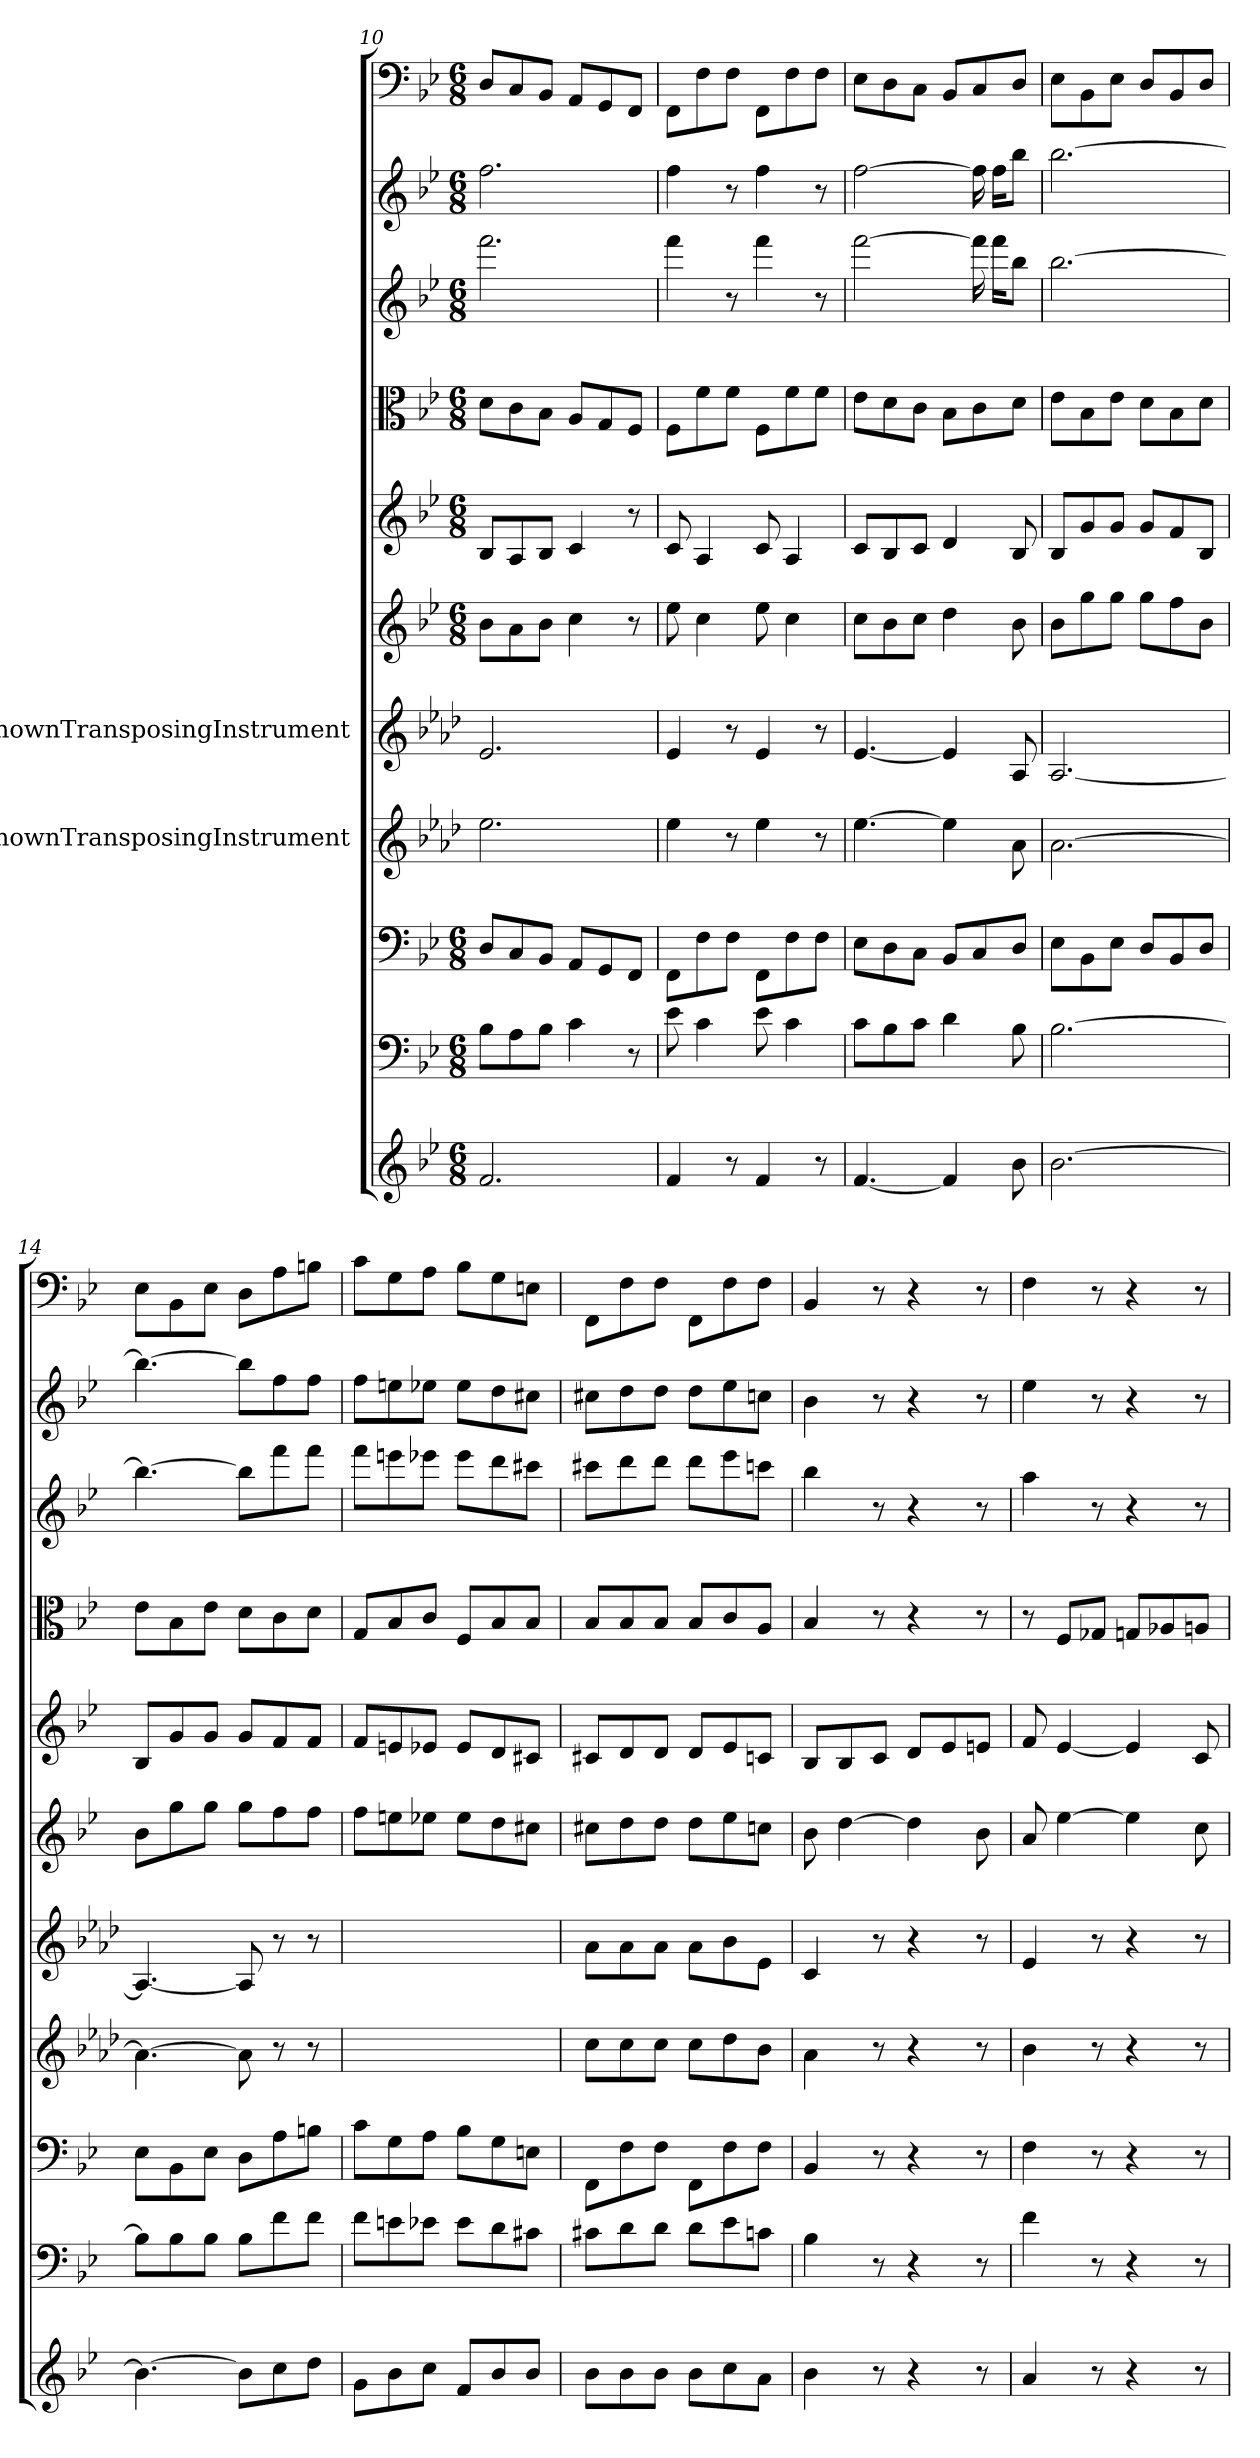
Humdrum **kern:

**kern	**kern	**kern	**kern	**kern	**kern	**kern	**kern	**kern	**kern	**kern
*part11	*part10	*part9	*part8	*part7	*part6	*part5	*part4	*part3	*part2	*part1
*staff11	*staff10	*staff9	*staff8	*staff7	*staff6	*staff5	*staff4	*staff3	*staff2	*staff1
*	*	*	*I"UnknownTransposingInstrument	*I"UnknownTransposingInstrument	*	*	*	*	*	*
*clefG2	*clefF4	*clefF4	*clefG2	*clefG2	*clefG2	*clefG2	*clefC3	*clefG2	*clefG2	*clefF4
*	*	*	*ITrd-1c-2	*ITrd-1c-2	*	*	*	*	*	*
*k[b-e-]	*k[b-e-]	*k[b-e-]	*k[b-e-]	*k[b-e-]	*k[b-e-]	*k[b-e-]	*k[b-e-]	*k[b-e-]	*k[b-e-]	*k[b-e-]
*B-:	*B-:	*B-:	*	*	*B-:	*B-:	*B-:	*B-:	*B-:	*B-:
*M6/8	*M6/8	*M6/8	*	*	*M6/8	*M6/8	*M6/8	*M6/8	*M6/8	*M6/8
=10	=10	=10	=10	=10	=10	=10	=10	=10	=10	=10
2.f/	8B-\L	8D/L	2.ff\	2.f/	8b-\L	8B-/L	8d\L	2.fff\	2.ff\	8D/L
.	8A\	8C/	.	.	8a\	8A/	8c\	.	.	8C/
.	8B-\J	8BB-/J	.	.	8b-\J	8B-/J	8B-\J	.	.	8BB-/J
.	4c\	8AA/L	.	.	4cc\	4c/	8A/L	.	.	8AA/L
.	.	8GG/	.	.	.	.	8G/	.	.	8GG/
.	8r	8FF/J	.	.	8r	8r	8F/J	.	.	8FF/J
=11	=11	=11	=11	=11	=11	=11	=11	=11	=11	=11
4f/	8e-\	8FF\L	4ff\	4f/	8ee-\	8c/	8F\L	4fff\	4ff\	8FF\L
.	4c\	8F\	.	.	4cc\	4A/	8f\	.	.	8F\
8r	.	8F\J	8r	8r	.	.	8f\J	8r	8r	8F\J
4f/	8e-\	8FF\L	4ff\	4f/	8ee-\	8c/	8F\L	4fff\	4ff\	8FF\L
.	4c\	8F\	.	.	4cc\	4A/	8f\	.	.	8F\
8r	.	8F\J	8r	8r	.	.	8f\J	8r	8r	8F\J
=12	=12	=12	=12	=12	=12	=12	=12	=12	=12	=12
[4.f/	8c\L	8E-\L	[4.ff\	[4.f/	8cc\L	8c/L	8e-\L	[2fff\	[2ff\	8E-\L
.	8B-\	8D\	.	.	8b-\	8B-/	8d\	.	.	8D\
.	8c\J	8C\J	.	.	8cc\J	8c/J	8c\J	.	.	8C\J
4f/]	4d\	8BB-/L	4ff\]	4f/]	4dd\	4d/	8B-\L	.	.	8BB-/L
.	.	8C/	.	.	.	.	8c\	16fff]	16ff]	8C/
.	.	.	.	.	.	.	.	16fff\KL	16ff\KL	.
8b-\	8B-\	8D/J	8b-\	8B-/	8b-\	8B-/	8d\J	8bb-\J	8bb-\J	8D/J
=13	=13	=13	=13	=13	=13	=13	=13	=13	=13	=13
[2.b-\	[2.B-\	8E-\L	[2.b-\	[2.B-/	8b-\L	8B-/L	8e-\L	[2.bb-\	[2.bb-\	8E-\L
.	.	8BB-\	.	.	8gg\	8g/	8B-\	.	.	8BB-\
.	.	8E-\J	.	.	8gg\J	8g/J	8e-\J	.	.	8E-\J
.	.	8D/L	.	.	8gg\L	8g/L	8d\L	.	.	8D/L
.	.	8BB-/	.	.	8ff\	8f/	8B-\	.	.	8BB-/
.	.	8D/J	.	.	8b-\J	8B-/J	8d\J	.	.	8D/J
=14	=14	=14	=14	=14	=14	=14	=14	=14	=14	=14
4.b-\_	8B-\L]	8E-\L	4.b-\_	4.B-/_	8b-\L	8B-/L	8e-\L	4.bb-\_	4.bb-\_	8E-\L
.	8B-\	8BB-\	.	.	8gg\	8g/	8B-\	.	.	8BB-\
.	8B-\J	8E-\J	.	.	8gg\J	8g/J	8e-\J	.	.	8E-\J
8b-\L]	8B-\L	8D\L	8b-\]	8B-/]	8gg\L	8g/L	8d\L	8bb-\L]	8bb-\L]	8D\L
8cc\	8f\	8A\	8r	8r	8ff\	8f/	8c\	8fff\	8ff\	8A\
8dd\J	8f\J	8Bn\J	8r	8r	8ff\J	8f/J	8d\J	8fff\J	8ff\J	8Bn\J
=15	=15	=15	=15	=15	=15	=15	=15	=15	=15	=15
8g\L	8f\L	8c\L	2.r	2.r	8ff\L	8f/L	8G/L	8fff\L	8ff\L	8c\L
8b-\	8en\	8G\	.	.	8een\	8en/	8B-/	8eeen\	8een\	8G\
8cc\J	8e-X\J	8A\J	.	.	8ee-X\J	8e-X/J	8c/J	8eee-X\J	8ee-X\J	8A\J
8f/L	8e-\L	8B-\L	.	.	8ee-\L	8e-/L	8F/L	8eee-\L	8ee-\L	8B-\L
8b-/	8d\	8G\	.	.	8dd\	8d/	8B-/	8ddd\	8dd\	8G\
8b-/J	8c#X\J	8En\J	.	.	8cc#X\J	8c#X/J	8B-/J	8ccc#X\J	8cc#X\J	8En\J
=16	=16	=16	=16	=16	=16	=16	=16	=16	=16	=16
8b-\L	8c#X\L	8FF\L	8dd\L	8b-\L	8cc#X\L	8c#X/L	8B-/L	8ccc#X\L	8cc#X\L	8FF\L
8b-\	8d\	8F\	8dd\	8b-\	8dd\	8d/	8B-/	8ddd\	8dd\	8F\
8b-\J	8d\J	8F\J	8dd\J	8b-\J	8dd\J	8d/J	8B-/J	8ddd\J	8dd\J	8F\J
8b-\L	8d\L	8FF\L	8dd\L	8b-\L	8dd\L	8d/L	8B-/L	8ddd\L	8dd\L	8FF\L
8cc\	8e-\	8F\	8ee-\	8cc\	8ee-\	8e-/	8c/	8eee-\	8ee-\	8F\
8a\J	8cn\J	8F\J	8cc\J	8f\J	8ccn\J	8cn/J	8A/J	8cccn\J	8ccn\J	8F\J
=17	=17	=17	=17	=17	=17	=17	=17	=17	=17	=17
4b-\	4B-\	4BB-/	4b-\	4d/	8b-\	8B-/L	4B-/	4bb-\	4b-\	4BB-/
.	.	.	.	.	[4dd\	8B-/	.	.	.	.
8r	8r	8r	8r	8r	.	8c/J	8r	8r	8r	8r
4r	4r	4r	4r	4r	4dd\]	8d/L	4r	4r	4r	4r
.	.	.	.	.	.	8e-/	.	.	.	.
8r	8r	8r	8r	8r	8b-\	8en/J	8r	8r	8r	8r
=18	=18	=18	=18	=18	=18	=18	=18	=18	=18	=18
4a/	4f\	4F\	4cc\	4f/	8a/	8f/	8r	4aa\	4ee-\	4F\
.	.	.	.	.	[4ee-\	[4e-/	8F/L	.	.	.
8r	8r	8r	8r	8r	.	.	8G-X/J	8r	8r	8r
4r	4r	4r	4r	4r	4ee-\]	4e-/]	8Gn/L	4r	4r	4r
.	.	.	.	.	.	.	8A-X/	.	.	.
8r	8r	8r	8r	8r	8cc\	8c/	8An/J	8r	8r	8r
=	=	=	=	=	=	=	=	=	=	=
*-	*-	*-	*-	*-	*-	*-	*-	*-	*-	*-
